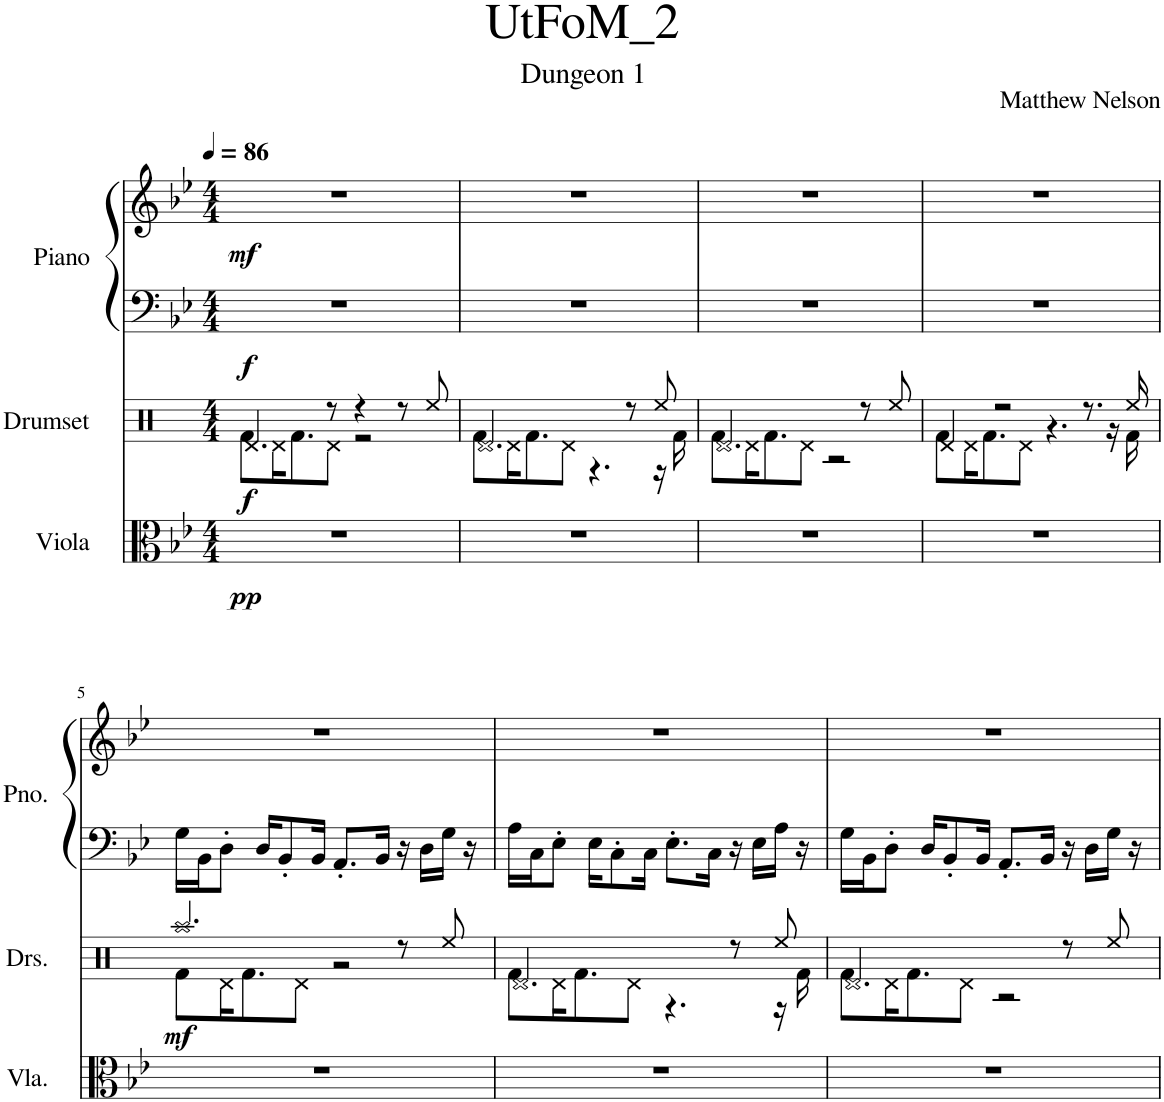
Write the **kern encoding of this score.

**kern	**dynam	**kern	**dynam	**kern	**kern	**dynam
*part3	*part3	*part2	*part2	*part1	*part1	*part1
*staff4	*staff4	*staff3	*staff3	*staff2	*staff1	*staff1/2
*I"Viola	*	*I"Drumset	*	*I"Piano	*	*
*I'Vla.	*	*I'Drs.	*	*I'Pno.	*	*
*clefC3	*	*clefX	*	*clefF4	*clefG2	*
*k[b-e-]	*	*k[]	*	*k[b-e-]	*k[b-e-]	*
*M4/4	*	*M4/4	*	*M4/4	*M4/4	*
*MM86	*	*MM86	*	*MM86	*MM86	*
=1	=1	=1	=1	=1	=1	=1
*	*	*^	*	*	*	*
!	!LO:DY:b	!	!	!LO:DY:b	!	!	!LO:DY:b=2
!	!	!	!	!	!	!	!LO:DY:n=1:b
1r	pp	4.Rd/	8Rf\L	f	1r	1r	f mf
.	.	.	16Rd\K	.	.	.	.
.	.	.	8.Rf\	.	.	.	.
.	.	8r	8Rd\J	.	.	.	.
.	.	4r	2r	.	.	.	.
.	.	8r	.	.	.	.	.
.	.	8Ree/	.	.	.	.	.
=2	=2	=2	=2	=2	=2	=2	=2
1r	.	2.Rd/	8Rf\L	.	1r	1r	.
.	.	.	16Rd\K	.	.	.	.
.	.	.	8.Rf\	.	.	.	.
.	.	.	8Rd\J	.	.	.	.
.	.	.	4.r	.	.	.	.
.	.	8r	.	.	.	.	.
.	.	8Ree/	16r	.	.	.	.
.	.	.	16Rf\	.	.	.	.
=3	=3	=3	=3	=3	=3	=3	=3
1r	.	2.Rd/	8Rf\L	.	1r	1r	.
.	.	.	16Rd\K	.	.	.	.
.	.	.	8.Rf\	.	.	.	.
.	.	.	8Rd\J	.	.	.	.
.	.	.	2r	.	.	.	.
.	.	8r	.	.	.	.	.
.	.	8Ree/	.	.	.	.	.
=4	=4	=4	=4	=4	=4	=4	=4
1r	.	4Rd/	8Rf\L	.	1r	1r	.
.	.	.	16Rd\K	.	.	.	.
.	.	.	8.Rf\	.	.	.	.
.	.	2r	.	.	.	.	.
.	.	.	8Rd\J	.	.	.	.
.	.	.	4.r	.	.	.	.
.	.	8.r	.	.	.	.	.
.	.	.	16r	.	.	.	.
.	.	16Ree/	16Rf\	.	.	.	.
!!LO:LB:g=z
=5	=5	=5	=5	=5	=5	=5	=5
!	!	!	!	!LO:DY:b	!	!	!
1r	.	2.Raa/	8Rf\L	mf	16G\LL	1r	.
.	.	.	.	.	16BB-\J	.	.
.	.	.	16Rd\K	.	8D'\J	.	.
.	.	.	8.Rf\	.	.	.	.
.	.	.	.	.	16D/KL	.	.
.	.	.	.	.	8BB-'/	.	.
.	.	.	8Rd\J	.	.	.	.
.	.	.	.	.	16BB-/Jk	.	.
.	.	.	2r	.	8.AA'/L	.	.
.	.	.	.	.	16BB-/Jk	.	.
.	.	8r	.	.	16r	.	.
.	.	.	.	.	16D\LL	.	.
.	.	8Ree/	.	.	16G\JJ	.	.
.	.	.	.	.	16r	.	.
=6	=6	=6	=6	=6	=6	=6	=6
1r	.	2.Rd/	8Rf\L	.	16A\LL	1r	.
.	.	.	.	.	16C\J	.	.
.	.	.	16Rd\K	.	8E-'\J	.	.
.	.	.	8.Rf\	.	.	.	.
.	.	.	.	.	16E-\KL	.	.
.	.	.	.	.	8C'\	.	.
.	.	.	8Rd\J	.	.	.	.
.	.	.	.	.	16C\Jk	.	.
.	.	.	4.r	.	8.E-'\L	.	.
.	.	.	.	.	16C\Jk	.	.
.	.	8r	.	.	16r	.	.
.	.	.	.	.	16E-\LL	.	.
.	.	8Ree/	16r	.	16A\JJ	.	.
.	.	.	16Rf\	.	16r	.	.
=7	=7	=7	=7	=7	=7	=7	=7
1r	.	2.Rd/	8Rf\L	.	16G\LL	1r	.
.	.	.	.	.	16BB-\J	.	.
.	.	.	16Rd\K	.	8D'\J	.	.
.	.	.	8.Rf\	.	.	.	.
.	.	.	.	.	16D/KL	.	.
.	.	.	.	.	8BB-'/	.	.
.	.	.	8Rd\J	.	.	.	.
.	.	.	.	.	16BB-/Jk	.	.
.	.	.	2r	.	8.AA'/L	.	.
.	.	.	.	.	16BB-/Jk	.	.
.	.	8r	.	.	16r	.	.
.	.	.	.	.	16D\LL	.	.
.	.	8Ree/	.	.	16G\JJ	.	.
.	.	.	.	.	16r	.	.
*	*	*v	*v	*	*	*	*
=	=	=	=	=	=	=
*-	*-	*-	*-	*-	*-	*-
